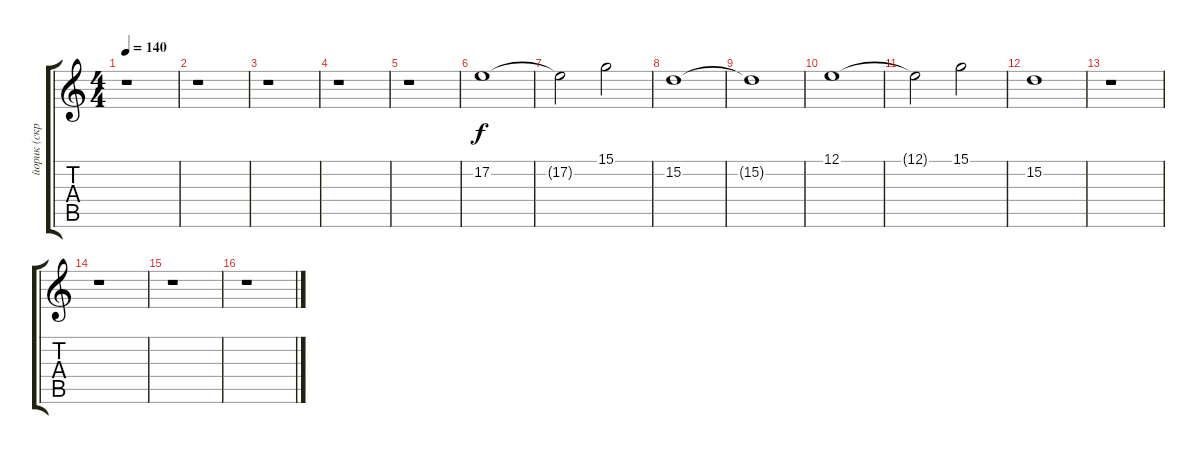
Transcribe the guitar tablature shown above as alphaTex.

\track ("йорик (скрипка)" "йорик (скр") {instrument violin}
\staff {score tabs}
\tuning (E4 B3 G3 D3 A2 E2) {hide}
\ts (4 4)
\tempo 140
\clef g2
\ks c
r.1{dy f} |
r.1 |
r.1 |
r.1 |
r.1 |
17.2.1 |
17.2{t}.2 15.1.2 |
15.2.1 |
15.2{t}.1 |
12.1.1 |
12.1{t}.2 15.1.2 |
15.2.1 |
r.1 |
r.1 |
r.1 |
r.1
